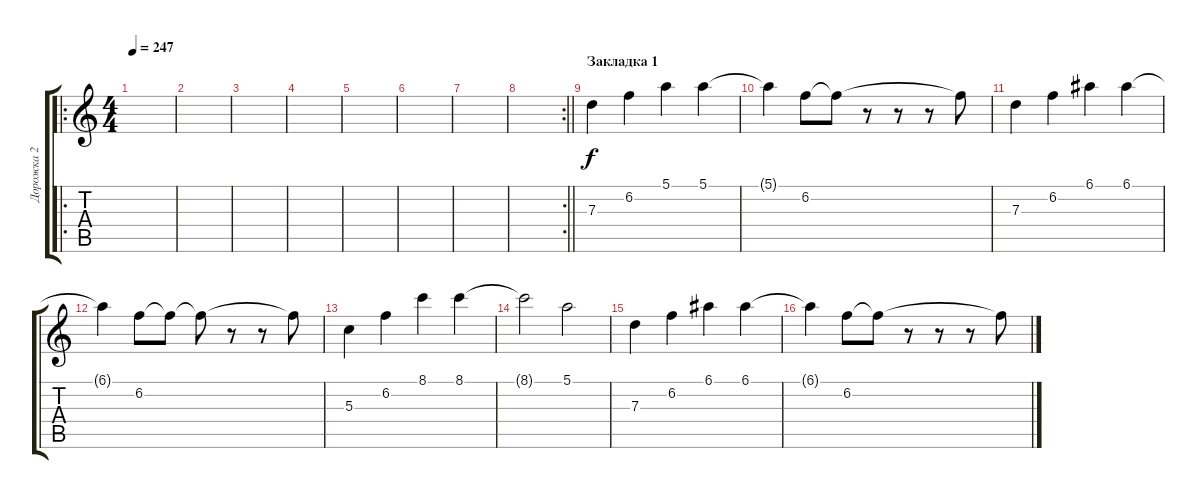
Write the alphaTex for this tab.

\track ("Дорожка 2" "Дорожка 2") {instrument electricguitarclean}
\staff {score tabs}
\tuning (E4 B3 G3 D3 A2 E2) {hide}
\ro
\ts (4 4)
\tempo 247
\clef g2
\ks c
|
|
|
|
|
|
|
\rc 2
\barLineRight lightlight
|
\section ("" "Закладка 1")
7.3.4 6.2.4 5.1.4 5.1.4 |
5.1{t}.4 6.2.8 6.2{t}.8 r.8 r.8 r.8 6.2{t}.8 |
7.3.4 6.2.4 6.1.4 6.1.4 |
6.1{t}.4 6.2.8 6.2{t}.8 6.2{t}.8 r.8 r.8 6.2{t}.8 |
5.3.4 6.2.4 8.1.4 8.1.4 |
8.1{t}.2 5.1.2 |
7.3.4 6.2.4 6.1.4 6.1.4 |
6.1{t}.4 6.2.8 6.2{t}.8 r.8 r.8 r.8 6.2{t}.8
